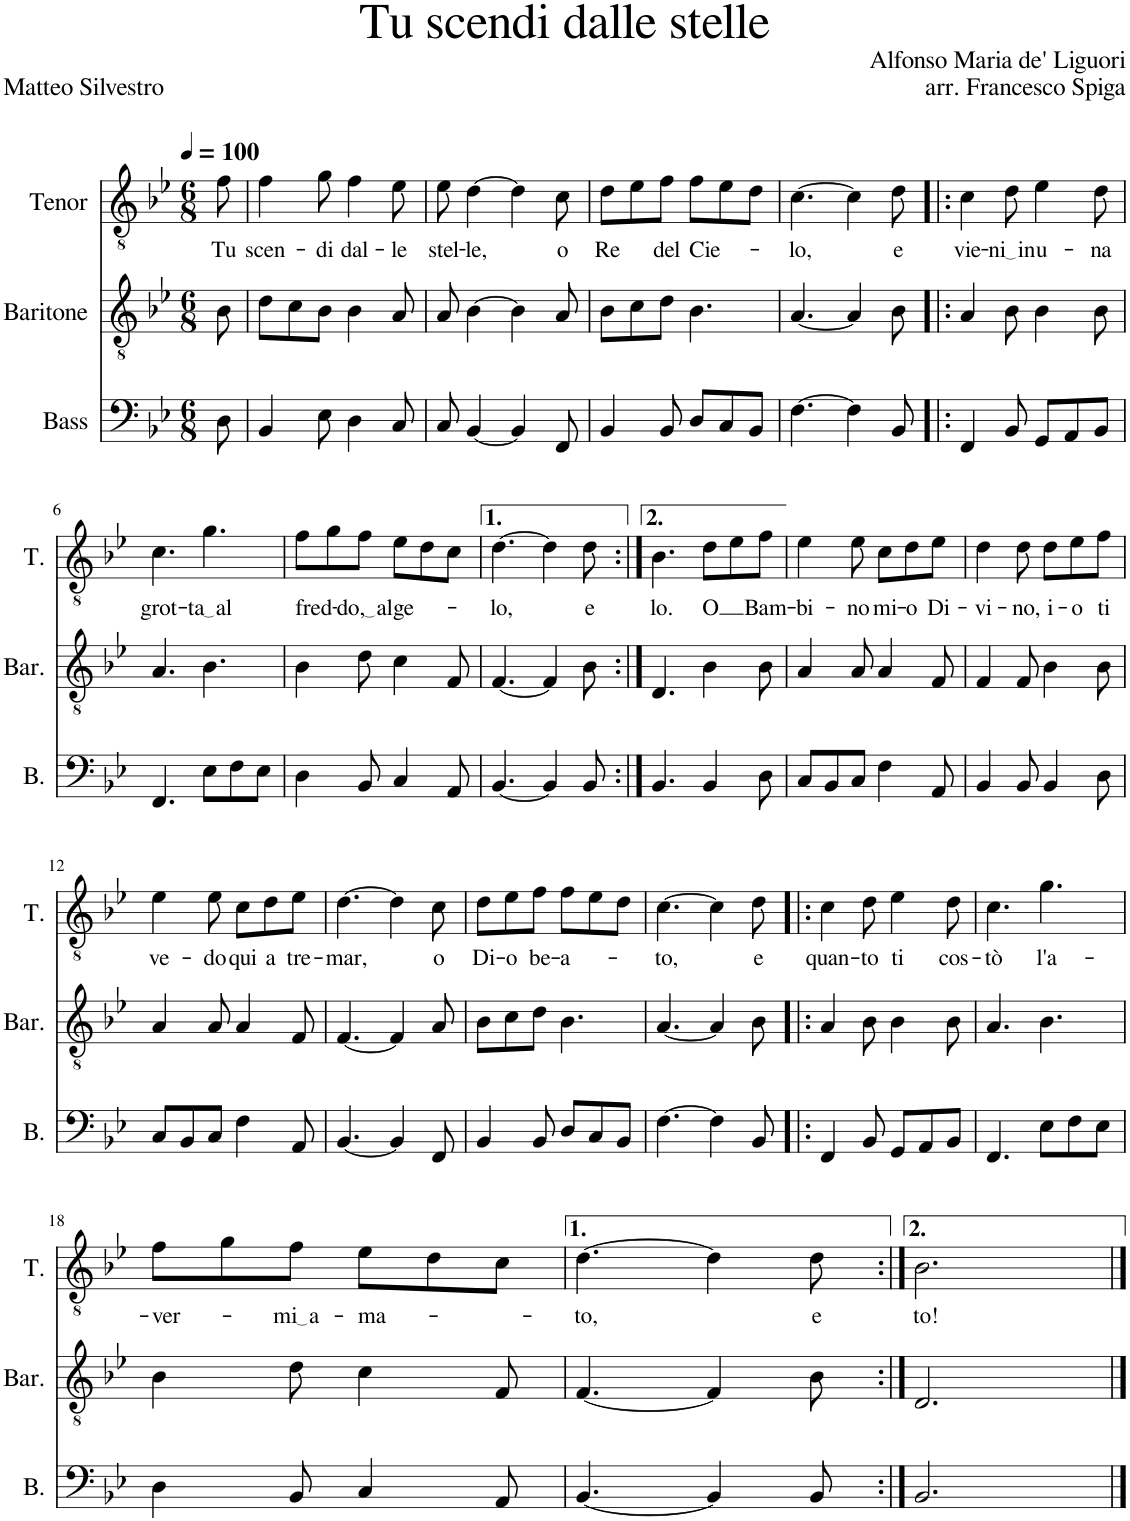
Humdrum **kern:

**kern	**kern	**kern	**text
*part3	*part2	*part1	*part1
*staff3	*staff2	*staff1	*staff1
*I"Bass	*I"Baritone	*I"Tenor	*
*I'B.	*I'Bar.	*I'T.	*
*clefF4	*clefGv2	*clefGv2	*
*k[b-e-]	*k[b-e-]	*k[b-e-]	*
*M6/8	*M6/8	*M6/8	*
*MM100	*MM100	*MM100	*
=	=	=	=
!	!	!	!LO:LY:b
8D\	8B-\	8f\	Tu
=1	=1	=1	=1
!	!	!	!LO:LY:b
4BB-/	8d\L	4f\	scen-
.	8c\	.	.
!	!	!	!LO:LY:b
8E-\	8B-\J	8g\	-di
!	!	!	!LO:LY:b
4D\	4B-\	4f\	dal-
!	!	!	!LO:LY:b
8C/	8A/	8e-\	-le
=2	=2	=2	=2
!	!	!	!LO:LY:b
8C/	8A/	8e-\	stel-
!	!	!	!LO:LY:b
[4BB-/	[4B-\	[4d\	-le,
4BB-/]	4B-\]	4d\]	.
!	!	!	!LO:LY:b
8FF/	8A/	8c\	o
=3	=3	=3	=3
!	!	!	!LO:LY:b
4BB-/	8B-\L	8d\L	Re
.	8c\	8e-\	.
!	!	!	!LO:LY:b
8BB-/	8d\J	8f\J	del
!	!	!	!LO:LY:b
8D/L	4.B-\	8f\L	Cie-
8C/	.	8e-\	.
8BB-/J	.	8d\J	.
=4	=4	=4	=4
!	!	!	!LO:LY:b
[4.F\	[4.A/	[4.c\	-lo,
4F\]	4A/]	4c\]	.
!	!	!	!LO:LY:b
8BB-/	8B-\	8d\	e
=5!|:	=5!|:	=5!|:	=5!|:
!	!	!	!LO:LY:b
4FF/	4A/	4c\	vie-
!	!	!	!LO:LY:b
8BB-/	8B-\	8d\	ni in
!	!	!	!LO:LY:b
8GG/L	4B-\	4e-\	u-
8AA/	.	.	.
!	!	!	!LO:LY:b
8BB-/J	8B-\	8d\	-na
!!LO:LB:g=z
=6	=6	=6	=6
!	!	!	!LO:LY:b
4.FF/	4.A/	4.c\	grot-
!	!	!	!LO:LY:b
8E-\L	4.B-\	4.g\	ta al
8F\	.	.	.
8E-\J	.	.	.
=7	=7	=7	=7
!	!	!	!LO:LY:b
4D\	4B-\	8f\L	fred-
.	.	8g\	.
!	!	!	!LO:LY:b
8BB-/	8d\	8f\J	do, al
!	!	!	!LO:LY:b
4C/	4c\	8e-\L	ge-
.	.	8d\	.
8AA/	8F/	8c\J	.
=8	=8	=8	=8
!	!	!	!LO:LY:b
[4.BB-/	[4.F/	[4.d\	-lo,
4BB-/]	4F/]	4d\]	.
!	!	!	!LO:LY:b
8BB-/	8B-\	8d\	e
=9:|!	=9:|!	=9:|!	=9:|!
!	!	!	!LO:LY:b
4.BB-/	4.D/	4.B-\	lo.
!	!	!	!LO:LY:b
4BB-/	4B-\	8d\L	O
.	.	8e-\	.
!	!	!	!LO:LY:b
8D\	8B-\	8f\J	Bam-
=10	=10	=10	=10
!	!	!	!LO:LY:b
8C/L	4A/	4e-\	-bi-
8BB-/	.	.	.
!	!	!	!LO:LY:b
8C/J	8A/	8e-\	-no
!	!	!	!LO:LY:b
4F\	4A/	8c\L	mi-
!	!	!	!LO:LY:b
.	.	8d\	-o
!	!	!	!LO:LY:b
8AA/	8F/	8e-\J	Di-
=11	=11	=11	=11
!	!	!	!LO:LY:b
4BB-/	4F/	4d\	-vi-
!	!	!	!LO:LY:b
8BB-/	8F/	8d\	-no,
!	!	!	!LO:LY:b
4BB-/	4B-\	8d\L	i-
!	!	!	!LO:LY:b
.	.	8e-\	-o
!	!	!	!LO:LY:b
8D\	8B-\	8f\J	ti
!!LO:LB:g=z
=12	=12	=12	=12
!	!	!	!LO:LY:b
8C/L	4A/	4e-\	ve-
8BB-/	.	.	.
!	!	!	!LO:LY:b
8C/J	8A/	8e-\	-do
!	!	!	!LO:LY:b
4F\	4A/	8c\L	qui
!	!	!	!LO:LY:b
.	.	8d\	a
!	!	!	!LO:LY:b
8AA/	8F/	8e-\J	tre-
=13	=13	=13	=13
!	!	!	!LO:LY:b
[4.BB-/	[4.F/	[4.d\	-mar,
4BB-/]	4F/]	4d\]	.
!	!	!	!LO:LY:b
8FF/	8A/	8c\	o
=14	=14	=14	=14
!	!	!	!LO:LY:b
4BB-/	8B-\L	8d\L	Di-
!	!	!	!LO:LY:b
.	8c\	8e-\	-o
!	!	!	!LO:LY:b
8BB-/	8d\J	8f\J	be-
!	!	!	!LO:LY:b
8D/L	4.B-\	8f\L	-a-
8C/	.	8e-\	.
8BB-/J	.	8d\J	.
=15	=15	=15	=15
!	!	!	!LO:LY:b
[4.F\	[4.A/	[4.c\	-to,
4F\]	4A/]	4c\]	.
!	!	!	!LO:LY:b
8BB-/	8B-\	8d\	e
=16!|:	=16!|:	=16!|:	=16!|:
!	!	!	!LO:LY:b
4FF/	4A/	4c\	quan-
!	!	!	!LO:LY:b
8BB-/	8B-\	8d\	-to
!	!	!	!LO:LY:b
8GG/L	4B-\	4e-\	ti
8AA/	.	.	.
!	!	!	!LO:LY:b
8BB-/J	8B-\	8d\	cos-
=17	=17	=17	=17
!	!	!	!LO:LY:b
4.FF/	4.A/	4.c\	-tò
!	!	!	!LO:LY:b
8E-\L	4.B-\	4.g\	l'a-
8F\	.	.	.
8E-\J	.	.	.
!!LO:LB:g=z
=18	=18	=18	=18
!	!	!	!LO:LY:b
4D\	4B-\	8f\L	-ver-
.	.	8g\	.
!	!	!	!LO:LY:b
8BB-/	8d\	8f\J	mi a
!	!	!	!LO:LY:b
4C/	4c\	8e-\L	-ma-
.	.	8d\	.
8AA/	8F/	8c\J	.
=19	=19	=19	=19
!	!	!	!LO:LY:b
[4.BB-/	[4.F/	[4.d\	-to,
4BB-/]	4F/]	4d\]	.
!	!	!	!LO:LY:b
8BB-/	8B-\	8d\	e
=20:|!	=20:|!	=20:|!	=20:|!
!	!	!	!LO:LY:b
2.BB-/	2.D/	2.B-\	to!
==	==	==	==
*-	*-	*-	*-
